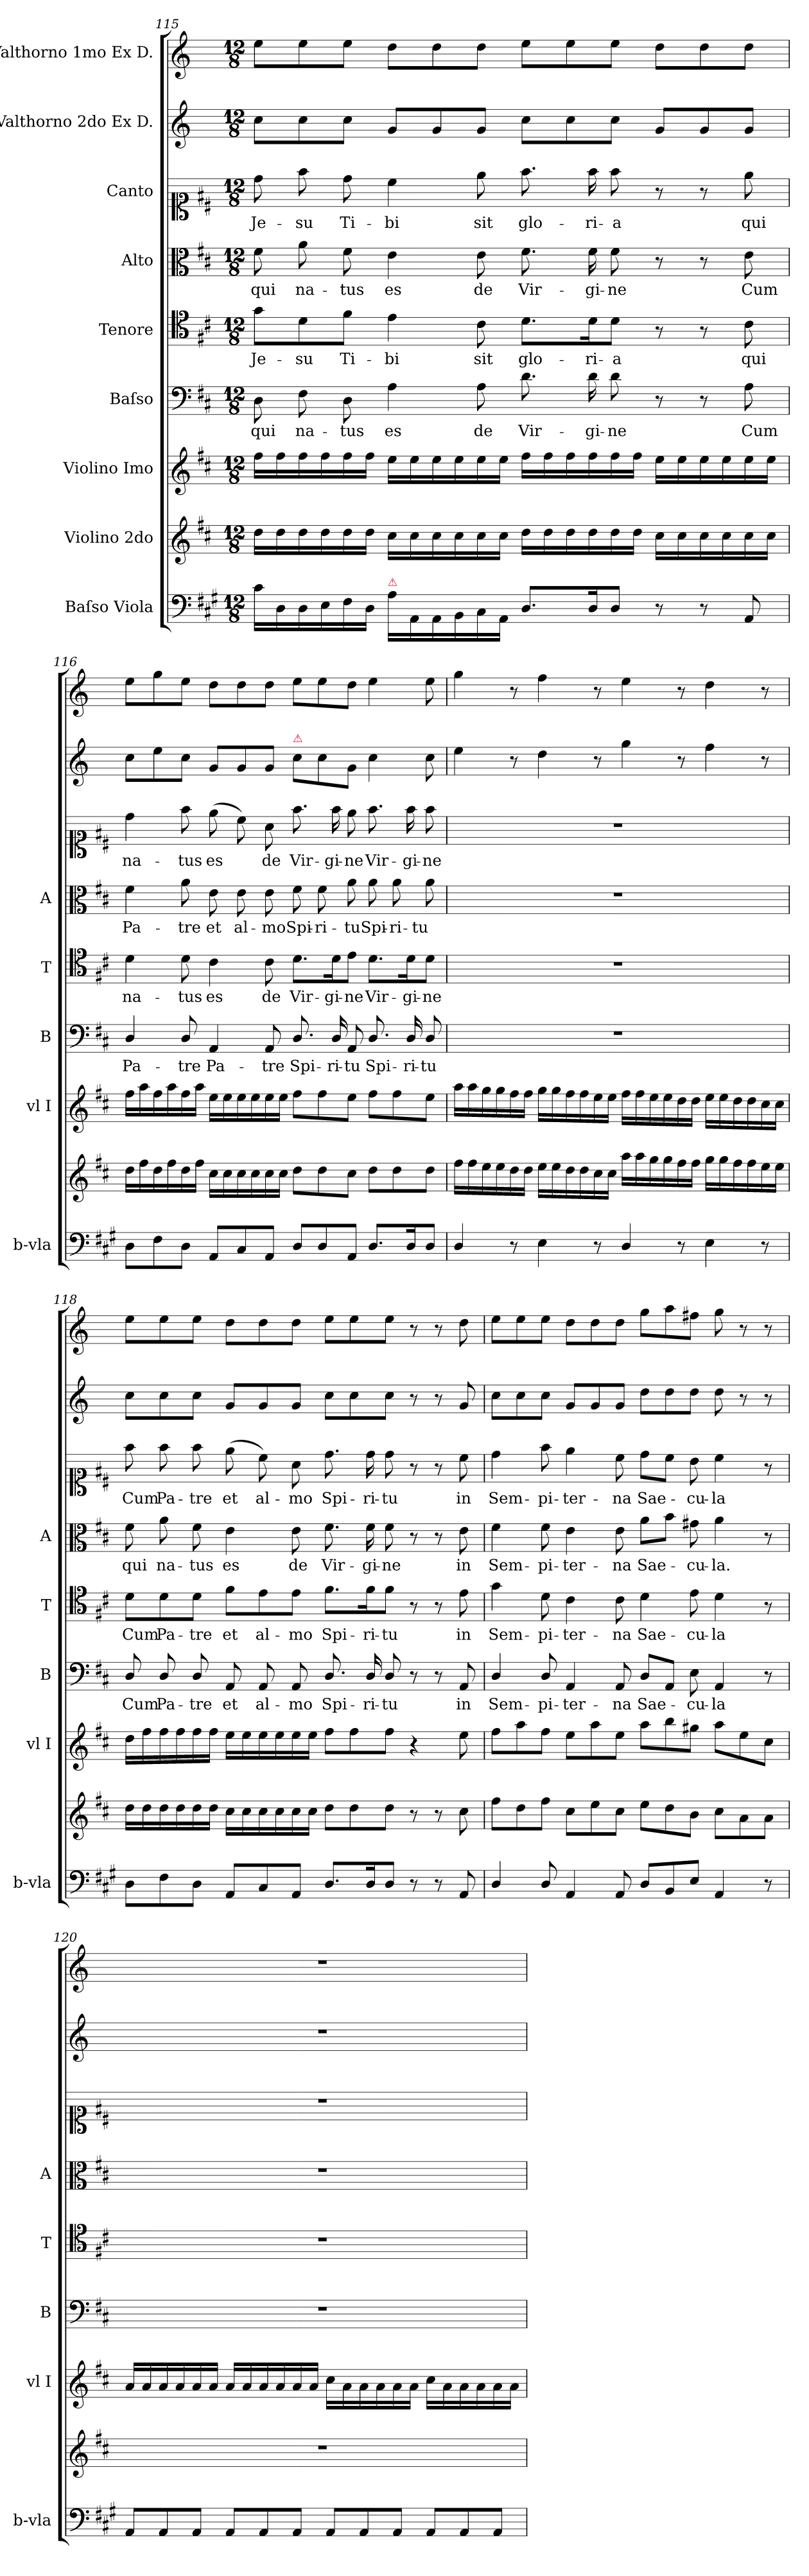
**kern	**kern	**kern	**kern	**text	**kern	**text	**kern	**text	**kern	**text	**kern	**kern
*part9	*part8	*part7	*part6	*part6	*part5	*part5	*part4	*part4	*part3	*part3	*part2	*part1
*staff9	*staff8	*staff7	*staff6	*staff6	*staff5	*staff5	*staff4	*staff4	*staff3	*staff3	*staff2	*staff1
*I"Baſso Viola	*I"Violino 2do	*I"Violino Imo	*I"Baſso	*	*I"Tenore	*	*I"Alto	*	*I"Canto	*	*I"Valthorno 2do Ex D.	*I"Valthorno 1mo Ex D.
*I'b-vla	*	*I'vl I	*I'B	*	*I'T	*	*I'A	*	*	*	*	*
*clefF4	*clefG2	*clefG2	*clefF4	*	*clefC4	*	*clefC3	*	*clefC1	*	*clefG2	*clefG2
*	*	*	*	*	*	*	*	*	*	*	*ITrd6c10	*ITrd6c10
*k[f#c#g#]	*k[f#c#]	*k[f#c#]	*k[f#c#]	*	*k[f#c#]	*	*k[f#c#]	*	*k[f#c#]	*	*k[f#c#]	*k[f#c#]
*	*D:	*D:	*D:	*	*D:	*	*D:	*	*D:	*	*D:	*D:
*M12/8	*M12/8	*M12/8	*M12/8	*	*M12/8	*	*M12/8	*	*M12/8	*	*M12/8	*M12/8
=115	=115	=115	=115	=115	=115	=115	=115	=115	=115	=115	=115	=115
16c#\LL	16dd\LL	16ff#\LL	8D\	qui	8g\L	Je-	8f#\	qui	8dd\	Je-	8d\L	8f#\L
16D\	16dd\	16ff#\	.	.	.	.	.	.	.	.	.	.
16D\	16dd\	16ff#\	8F#\	na-	8d\	-su	8a\	na-	8ff#\	-su	8d\	8f#\
16E\	16dd\	16ff#\	.	.	.	.	.	.	.	.	.	.
16F#\	16dd\	16ff#\	8D\	-tus	8f#\J	Ti-	8f#\	-tus	8dd\	Ti-	8d\J	8f#\J
16D\JJ	16dd\JJ	16ff#\JJ	.	.	.	.	.	.	.	.	.	.
!LO:TX:a:color=crimson:t=⚠	!	!	!	!	!	!	!	!	!	!	!	!
16A\LL	16cc#\LL	16ee\LL	4A\	es	4e\	-bi	4e\	es	4cc#\	-bi	8A/L	8e\L
16AA\	16cc#\	16ee\	.	.	.	.	.	.	.	.	.	.
16AA\	16cc#\	16ee\	.	.	.	.	.	.	.	.	8A/	8e\
16BB\	16cc#\	16ee\	.	.	.	.	.	.	.	.	.	.
16C#\	16cc#\	16ee\	8A\	de	8c#\	sit	8e\	de	8ee\	sit	8A/J	8e\J
16AA\JJ	16cc#\JJ	16ee\JJ	.	.	.	.	.	.	.	.	.	.
8.D/L	16dd\LL	16ff#\LL	8.d\	Vir-	8.d\L	glo-	8.f#\	Vir-	8.ff#\	glo-	8d\L	8f#\L
.	16dd\	16ff#\	.	.	.	.	.	.	.	.	.	.
.	16dd\	16ff#\	.	.	.	.	.	.	.	.	8d\	8f#\
16D/K	16dd\	16ff#\	16d\	-gi-	16d\K	-ri-	16f#\	-gi-	16ff#\	-ri-	.	.
8D/J	16dd\	16ff#\	8d\	-ne	8d\J	-a	8f#\	-ne	8ff#\	-a	8d\J	8f#\J
.	16dd\JJ	16ff#\JJ	.	.	.	.	.	.	.	.	.	.
8r	16cc#\LL	16ee\LL	8r	.	8r	.	8r	.	8r	.	8A/L	8e\L
.	16cc#\	16ee\	.	.	.	.	.	.	.	.	.	.
8r	16cc#\	16ee\	8r	.	8r	.	8r	.	8r	.	8A/	8e\
.	16cc#\	16ee\	.	.	.	.	.	.	.	.	.	.
8AA/	16cc#\	16ee\	8A\	Cum	8c#\	-qui	8e\	Cum	8ee\	-qui	8A/J	8e\J
.	16cc#\JJ	16ee\JJ	.	.	.	.	.	.	.	.	.	.
=116	=116	=116	=116	=116	=116	=116	=116	=116	=116	=116	=116	=116
8D\L	16dd\LL	16ff#\LL	4D/	Pa-	4d\	na-	4f#\	Pa-	4dd\	na-	8d\L	8f#\L
.	16ff#\	16aa\	.	.	.	.	.	.	.	.	.	.
8F#\	16dd\	16ff#\	.	.	.	.	.	.	.	.	8f#\	8a\
.	16ff#\	16aa\	.	.	.	.	.	.	.	.	.	.
8D\J	16dd\	16ff#\	8D/	-tre	8d\	-tus	8a\	-tre	8ff#\	-tus	8d\J	8f#\J
.	16ff#\JJ	16aa\JJ	.	.	.	.	.	.	.	.	.	.
8AA/L	16cc#\LL	16ee\LL	4AA/	Pa-	4c#\	es	8e\	et	(8ee\	es	8A/L	8e\L
.	16cc#\	16ee\	.	.	.	.	.	.	.	.	.	.
8C#/	16cc#\	16ee\	.	.	.	.	8e\	al-	8cc#\)	.	8A/	8e\
.	16cc#\	16ee\	.	.	.	.	.	.	.	.	.	.
8AA/J	16cc#\	16ee\	8AA/	-tre	8c#\	de	8e\	-mo	8a\	de	8A/J	8e\J
.	16cc#\JJ	16ee\JJ	.	.	.	.	.	.	.	.	.	.
!	!	!	!	!	!	!	!	!	!	!	!LO:TX:a:color=crimson:t=⚠	!
8D/L	8dd\L	8ff#\L	8.D/	Spi-	8.d\L	Vir-	8f#\	Spi-	8.ff#\	Vir-	8d\L	8f#\L
8D/	8dd\	8ff#\	.	.	.	.	8f#\	-ri-	.	.	8d\	8f#\
.	.	.	16D/	-ri-	16d\K	-gi-	.	.	16ff#\	-gi-	.	.
8AA/J	8cc#\J	8ee\J	8AA/	-tu	8e\J	-ne	8a\	-tu	8ee\	-ne	8A\J	8e\J
8.D/L	8dd\L	8ff#\L	8.D/	Spi-	8.d\L	Vir-	8a\	Spi-	8.ff#\	Vir-	4d\	4f#\
.	8dd\	8ff#\	.	.	.	.	8a\	-ri-	.	.	.	.
16D/K	.	.	16D/	-ri-	16d\K	-gi-	.	.	16ff#\	-gi-	.	.
8D/J	8dd\J	8ee\J	8D/	-tu	8d\J	-ne	8a\	-tu	8ff#\	-ne	8d\	8f#\
=117	=117	=117	=117	=117	=117	=117	=117	=117	=117	=117	=117	=117
4D/	16ff#\LL	16aa\LL	1.r	.	1.r	.	1.r	.	1.r	.	4f#\	4a\
.	16ff#\	16aa\	.	.	.	.	.	.	.	.	.	.
.	16ee\	16gg\	.	.	.	.	.	.	.	.	.	.
.	16ee\	16gg\	.	.	.	.	.	.	.	.	.	.
8r	16dd\	16ff#\	.	.	.	.	.	.	.	.	8r	8r
.	16dd\JJ	16ff#\JJ	.	.	.	.	.	.	.	.	.	.
4E\	16ee\LL	16gg\LL	.	.	.	.	.	.	.	.	4e\	4g\
.	16ee\	16gg\	.	.	.	.	.	.	.	.	.	.
.	16dd\	16ff#\	.	.	.	.	.	.	.	.	.	.
.	16dd\	16ff#\	.	.	.	.	.	.	.	.	.	.
8r	16cc#\	16ee\	.	.	.	.	.	.	.	.	8r	8r
.	16cc#\JJ	16ee\JJ	.	.	.	.	.	.	.	.	.	.
4D/	16aa\LL	16ff#\LL	.	.	.	.	.	.	.	.	4a\	4f#\
.	16aa\	16ff#\	.	.	.	.	.	.	.	.	.	.
.	16gg\	16ee\	.	.	.	.	.	.	.	.	.	.
.	16gg\	16ee\	.	.	.	.	.	.	.	.	.	.
8r	16ff#\	16dd\	.	.	.	.	.	.	.	.	8r	8r
.	16ff#\JJ	16dd\JJ	.	.	.	.	.	.	.	.	.	.
4E\	16gg\LL	16ee\LL	.	.	.	.	.	.	.	.	4g\	4e\
.	16gg\	16ee\	.	.	.	.	.	.	.	.	.	.
.	16ff#\	16dd\	.	.	.	.	.	.	.	.	.	.
.	16ff#\	16dd\	.	.	.	.	.	.	.	.	.	.
8r	16ee\	16cc#\	.	.	.	.	.	.	.	.	8r	8r
.	16ee\JJ	16cc#\JJ	.	.	.	.	.	.	.	.	.	.
=118	=118	=118	=118	=118	=118	=118	=118	=118	=118	=118	=118	=118
8D\L	16dd\LL	16dd\LL	8D/	Cum	8d\L	Cum	8f#\	qui	8ff#\	Cum	8d\L	8f#\L
.	16dd\	16ff#\	.	.	.	.	.	.	.	.	.	.
8F#\	16dd\	16ff#\	8D/	Pa-	8d\	Pa-	8a\	na-	8ff#\	Pa-	8d\	8f#\
.	16dd\	16ff#\	.	.	.	.	.	.	.	.	.	.
8D\J	16dd\	16ff#\	8D/	-tre	8d\J	-tre	8f#\	-tus	8ff#\	-tre	8d\J	8f#\J
.	16dd\JJ	16ff#\JJ	.	.	.	.	.	.	.	.	.	.
8AA/L	16cc#\LL	16ee\LL	8AA/	et	8f#\L	et	4e\	es	(8ee\	et	8A/L	8e\L
.	16cc#\	16ee\	.	.	.	.	.	.	.	.	.	.
8C#/	16cc#\	16ee\	8AA/	al-	8e\	al-	.	.	8cc#\)	al-	8A/	8e\
.	16cc#\	16ee\	.	.	.	.	.	.	.	.	.	.
8AA/J	16cc#\	16ee\	8AA/	-mo	8e\J	-mo	8e\	de	8a\	-mo	8A/J	8e\J
.	16cc#\JJ	16ee\JJ	.	.	.	.	.	.	.	.	.	.
8.D/L	8dd\L	8ff#\L	8.D/	Spi-	8.f#\L	Spi-	8.f#\	Vir-	8.dd\	Spi-	8d\L	8f#\L
.	8dd\	8ff#\	.	.	.	.	.	.	.	.	8d\	8f#\
16D/K	.	.	16D/	-ri-	16f#\K	-ri-	16f#\	-gi-	16dd\	-ri-	.	.
8D/J	8dd\J	8ff#\J	8D/	-tu	8f#\J	-tu	8f#\	-ne	8dd\	-tu	8d\J	8f#\J
8r	8r	4r	8r	.	8r	.	8r	.	8r	.	8r	8r
8r	8r	.	8r	.	8r	.	8r	.	8r	.	8r	8r
8AA/	8cc#\	8ee\	8AA/	in	8e\	in	8e\	in	8cc#\	in	8A/	8e\
=119	=119	=119	=119	=119	=119	=119	=119	=119	=119	=119	=119	=119
4D/	8ff#\L	8ff#\L	4D/	Sem-	4g\	Sem-	4f#\	Sem-	4dd\	Sem-	8d\L	8f#\L
.	8dd\	8aa\	.	.	.	.	.	.	.	.	8d\	8f#\
8D/	8ff#\J	8ff#\J	8D/	-pi-	8d\	-pi-	8f#\	-pi-	8ff#\	-pi-	8d\J	8f#\J
4AA/	8cc#\L	8ee\L	4AA/	-ter-	4c#\	-ter-	4e\	-ter-	4ee\	-ter-	8A/L	8e\L
.	8ee\	8aa\	.	.	.	.	.	.	.	.	8A/	8e\
8AA/	8cc#\J	8ee\J	8AA/	-na	8c#\	-na	8e\	-na	8cc#\	-na	8A/J	8e\J
8D/L	8ee\L	8aa\L	8D/L	Sae-	4d\	Sae-	8a\L	Sae-	8dd\L	Sae-	8e\L	8a\L
8BB/	8dd\	8bb\	8AA/J	.	.	.	8b\J	.	8cc#\J	.	8e\	8b\
8E/J	8b\J	8gg#X\J	8E\	-cu-	8e\	-cu-	8g#X\	-cu-	8b\	-cu-	8e\J	8g#X\J
4AA/	8cc#\L	8aa\L	4AA/	-la	4d\	-la	4a\	-la.	4cc#\	-la	8e\	8a\
.	8a\	8ee\	.	.	.	.	.	.	.	.	8r	8r
8r	8a\J	8cc#\J	8r	.	8r	.	8r	.	8r	.	8r	8r
=120	=120	=120	=120	=120	=120	=120	=120	=120	=120	=120	=120	=120
8AA/L	1.r	16a/LL	1.r	.	1.r	.	1.r	.	1.r	.	1.r	1.r
.	.	16a/	.	.	.	.	.	.	.	.	.	.
8AA/	.	16a/	.	.	.	.	.	.	.	.	.	.
.	.	16a/	.	.	.	.	.	.	.	.	.	.
8AA/J	.	16a/	.	.	.	.	.	.	.	.	.	.
.	.	16a/JJ	.	.	.	.	.	.	.	.	.	.
8AA/L	.	16a/LL	.	.	.	.	.	.	.	.	.	.
.	.	16a/	.	.	.	.	.	.	.	.	.	.
8AA/	.	16a/	.	.	.	.	.	.	.	.	.	.
.	.	16a/	.	.	.	.	.	.	.	.	.	.
8AA/J	.	16a/	.	.	.	.	.	.	.	.	.	.
.	.	16a/JJ	.	.	.	.	.	.	.	.	.	.
8AA/L	.	16cc#\LL	.	.	.	.	.	.	.	.	.	.
.	.	16a\	.	.	.	.	.	.	.	.	.	.
8AA/	.	16a\	.	.	.	.	.	.	.	.	.	.
.	.	16a\	.	.	.	.	.	.	.	.	.	.
8AA/J	.	16a\	.	.	.	.	.	.	.	.	.	.
.	.	16a\JJ	.	.	.	.	.	.	.	.	.	.
8AA/L	.	16cc#\LL	.	.	.	.	.	.	.	.	.	.
.	.	16a\	.	.	.	.	.	.	.	.	.	.
8AA/	.	16a\	.	.	.	.	.	.	.	.	.	.
.	.	16a\	.	.	.	.	.	.	.	.	.	.
8AA/J	.	16a\	.	.	.	.	.	.	.	.	.	.
.	.	16a\JJ	.	.	.	.	.	.	.	.	.	.
=	=	=	=	=	=	=	=	=	=	=	=	=
*-	*-	*-	*-	*-	*-	*-	*-	*-	*-	*-	*-	*-
